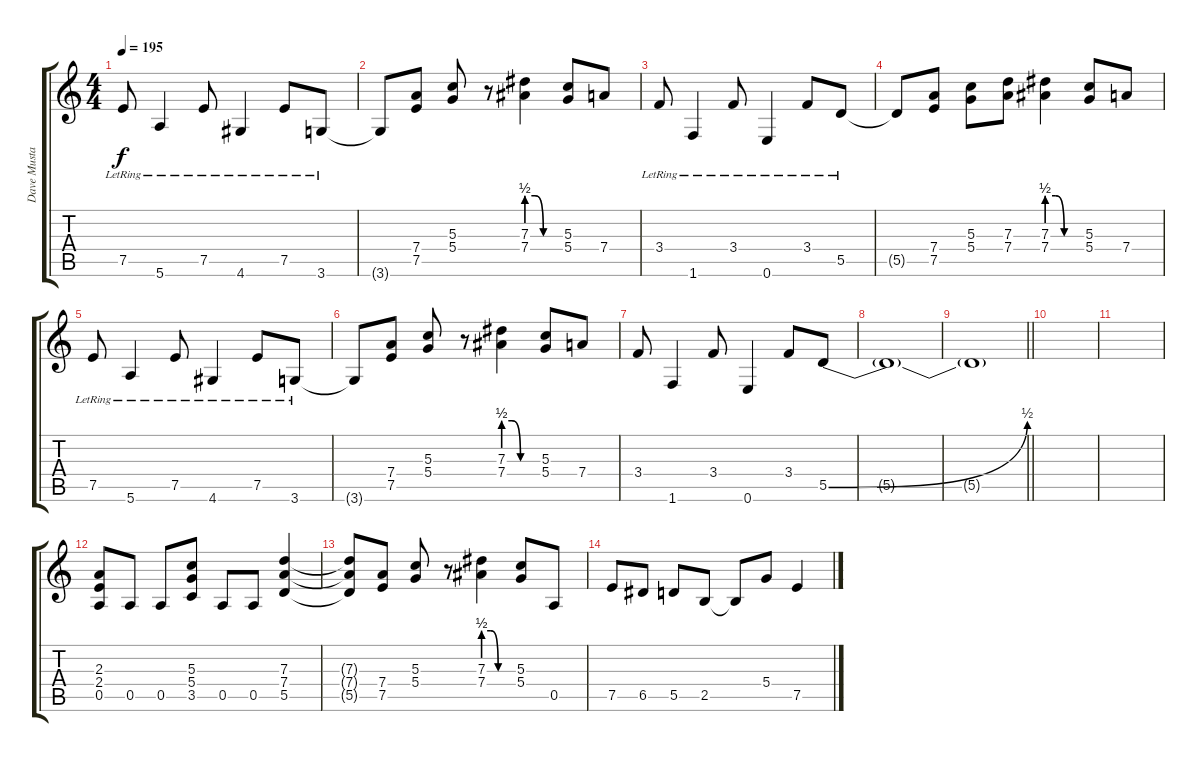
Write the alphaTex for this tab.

\track ("Dave Mustaine" "Dave Musta") {instrument distortionguitar}
\staff {score tabs}
\tuning (E4 B3 G3 D3 A2 E2) {hide}
\ts (4 4)
\tempo 195
\clef g2
\ks c
7.5{lr}.8{dy f} 5.6{lr}.4 7.5{lr}.8 4.6{lr}.4 7.5{lr}.8 3.6{lr}.8 |
3.6{t}.8 (7.4 7.5).8 (5.3 5.4).8 r.8 (7.3{be (custom 0 2 15 2 30 0 60 0)} 7.4{be (custom 0 2 15 2 30 0 60 0)}).4 (5.3 5.4).8 7.4.8 |
3.4{lr}.8 1.6{lr}.4 3.4{lr}.8 0.6{lr}.4 3.4{lr}.8 5.5{lr}.8 |
5.5{t}.8 (7.4 7.5).8 (5.3 5.4).8 (7.3 7.4).8 (7.3{be (custom 0 2 15 2 30 0 60 0)} 7.4{be (custom 0 2 15 2 30 0 60 0)}).4 (5.3 5.4).8 7.4.8 |
7.5{lr}.8 5.6{lr}.4 7.5{lr}.8 4.6{lr}.4 7.5{lr}.8 3.6{lr}.8 |
3.6{t}.8 (7.4 7.5).8 (5.3 5.4).8 r.8 (7.3{be (custom 0 2 15 2 30 0 60 0)} 7.4{be (custom 0 2 15 2 30 0 60 0)}).4 (5.3 5.4).8 7.4.8 |
3.4.8 1.6.4 3.4.8 0.6.4 3.4.8 5.5{be (bend 0 0 60 2)}.8 |
5.5{t}.1 |
\barLineRight lightlight
5.5{t}.1 |
|
|
(2.3 2.4 0.5).8 0.5.8 0.5.8 (5.3 5.4 3.5).8 0.5.8 0.5.8 (7.3 7.4 5.5).4 |
(7.3{t} 7.4{t} 5.5{t}).8 (7.4 7.5).8 (5.3 5.4).8 r.8 (7.3{be (custom 0 2 15 2 30 0 60 0)} 7.4{be (custom 0 2 15 2 30 0 60 0)}).4 (5.3 5.4).8 0.5.8 |
7.5.8 6.5.8 5.5.8 2.5.8 2.5{t}.8 5.4.8 7.5.4
